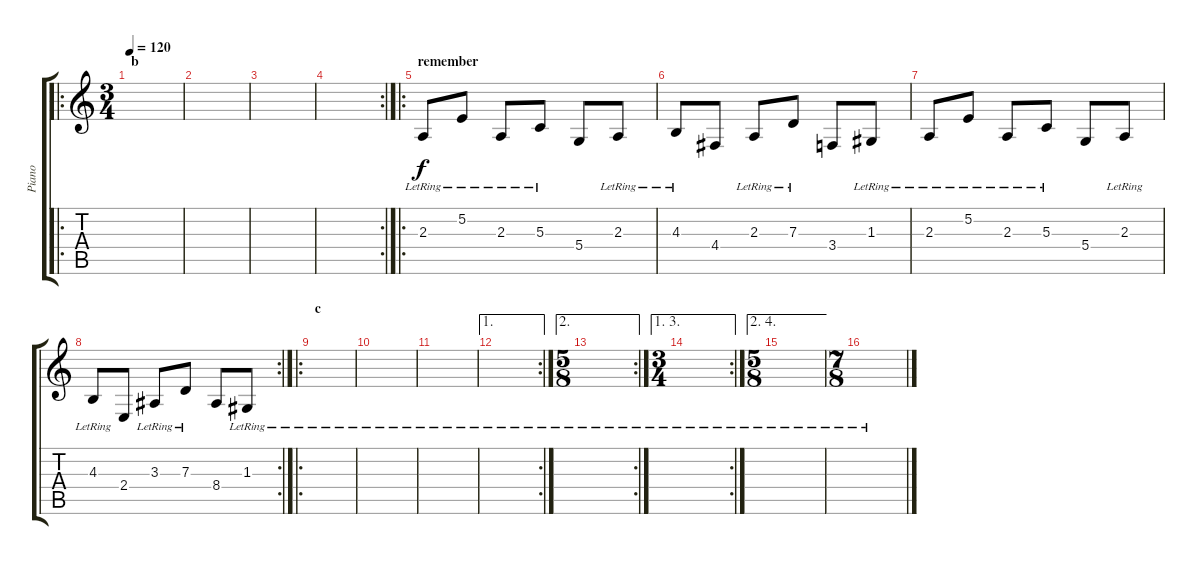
\track ("Piano" "Piano") {instrument acousticgrandpiano}
\staff {score tabs}
\tuning (E4 B3 G3 D3 A2 E2) {hide}
\ro
\ts (3 4)
\section ("" "b")
\tempo 120
\clef g2
\ks c
|
|
|
\rc 2
|
\ro
\section ("" "remember")
2.3{lr}.8 5.2{lr}.8 2.3{lr}.8 5.3{lr}.8 5.4.8 2.3{lr}.8 |
4.3{lr}.8 4.4.8 2.3{lr}.8 7.3{lr}.8 3.4.8 1.3{lr}.8 |
2.3{lr}.8 5.2{lr}.8 2.3{lr}.8 5.3{lr}.8 5.4.8 2.3{lr}.8 |
\rc 2
4.3{lr}.8 2.4.8 3.3{lr}.8 7.3{lr}.8 8.4.8 1.3{lr}.8 |
\ro
\section ("" "c")
|
|
|
\ae 1
\rc 2
|
\ae 2
\rc 2
\ts (5 8)
|
\ae (1 3)
\rc 2
\ts (3 4)
|
\ae (2 4)
\ts (5 8)
|
\ts (7 8)
